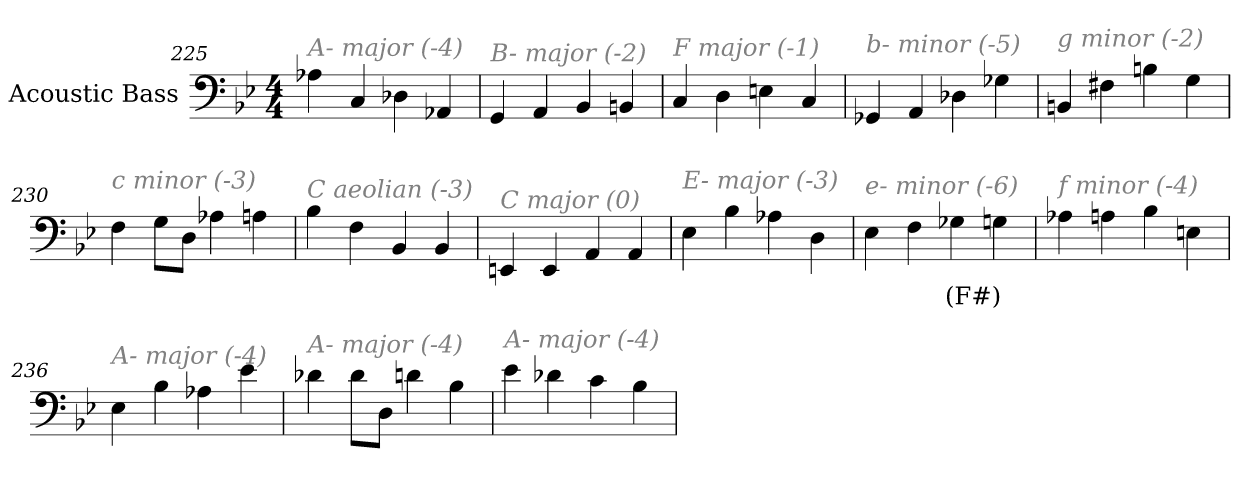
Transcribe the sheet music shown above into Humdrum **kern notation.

**kern	**text
*part1	*part1
*staff1	*staff1
*I"Acoustic Bass	*
*clefF4	*
*ITrd7c12	*
*k[b-e-]	*
*B-:	*
*M4/4	*
=225	=225
!LO:TX:i:color=#808080:t=A- major (-4)	!
4AA-X	.
4CC	.
4DD-X	.
4AAA-X	.
=226	=226
!LO:TX:i:color=#808080:t=B- major (-2)	!
4GGG	.
4AAA	.
4BBB-	.
4BBBn	.
=227	=227
!LO:TX:i:color=#808080:t=F major (-1)	!
4CC	.
4DD	.
4EEn	.
4CC	.
=228	=228
!LO:TX:i:color=#808080:t=b- minor (-5)	!
4GGG-X	.
4AAA	.
4DD-X	.
4GG-X	.
=229	=229
!LO:TX:i:color=#808080:t=g minor (-2)	!
4BBBn	.
4FF#X	.
4BBn	.
4GG	.
=230	=230
!LO:TX:i:color=#808080:t=c minor (-3)	!
4FF	.
8GGL	.
8DDJ	.
4AA-X	.
4AAn	.
=231	=231
!LO:TX:i:color=#808080:t=C aeolian (-3)	!
4BB-	.
4FF	.
4BBB-	.
4BBB-	.
=232	=232
!LO:TX:i:color=#808080:t=C major (0)	!
4EEEn	.
4EEE	.
4AAA	.
4AAA	.
=233	=233
!LO:TX:i:color=#808080:t=E- major (-3)	!
4EE-	.
4BB-	.
4AA-X	.
4DD	.
=234	=234
!LO:TX:i:color=#808080:t=e- minor (-6)	!
4EE-	.
4FF	.
4GG-Xi	(F#)
4GG	.
=235	=235
!LO:TX:i:color=#808080:t=f minor (-4)	!
4AA-X	.
4AAn	.
4BB-	.
4EEn	.
=236	=236
!LO:TX:i:color=#808080:t=A- major (-4)	!
4EE-	.
4BB-	.
4AA-X	.
4E-	.
=237	=237
!LO:TX:i:color=#808080:t=A- major (-4)	!
4D-X	.
8D-L	.
8DDJ	.
4Dn	.
4BB-	.
=238	=238
!LO:TX:i:color=#808080:t=A- major (-4)	!
4E-	.
4D-X	.
4C	.
4BB-	.
=	=
*-	*-
